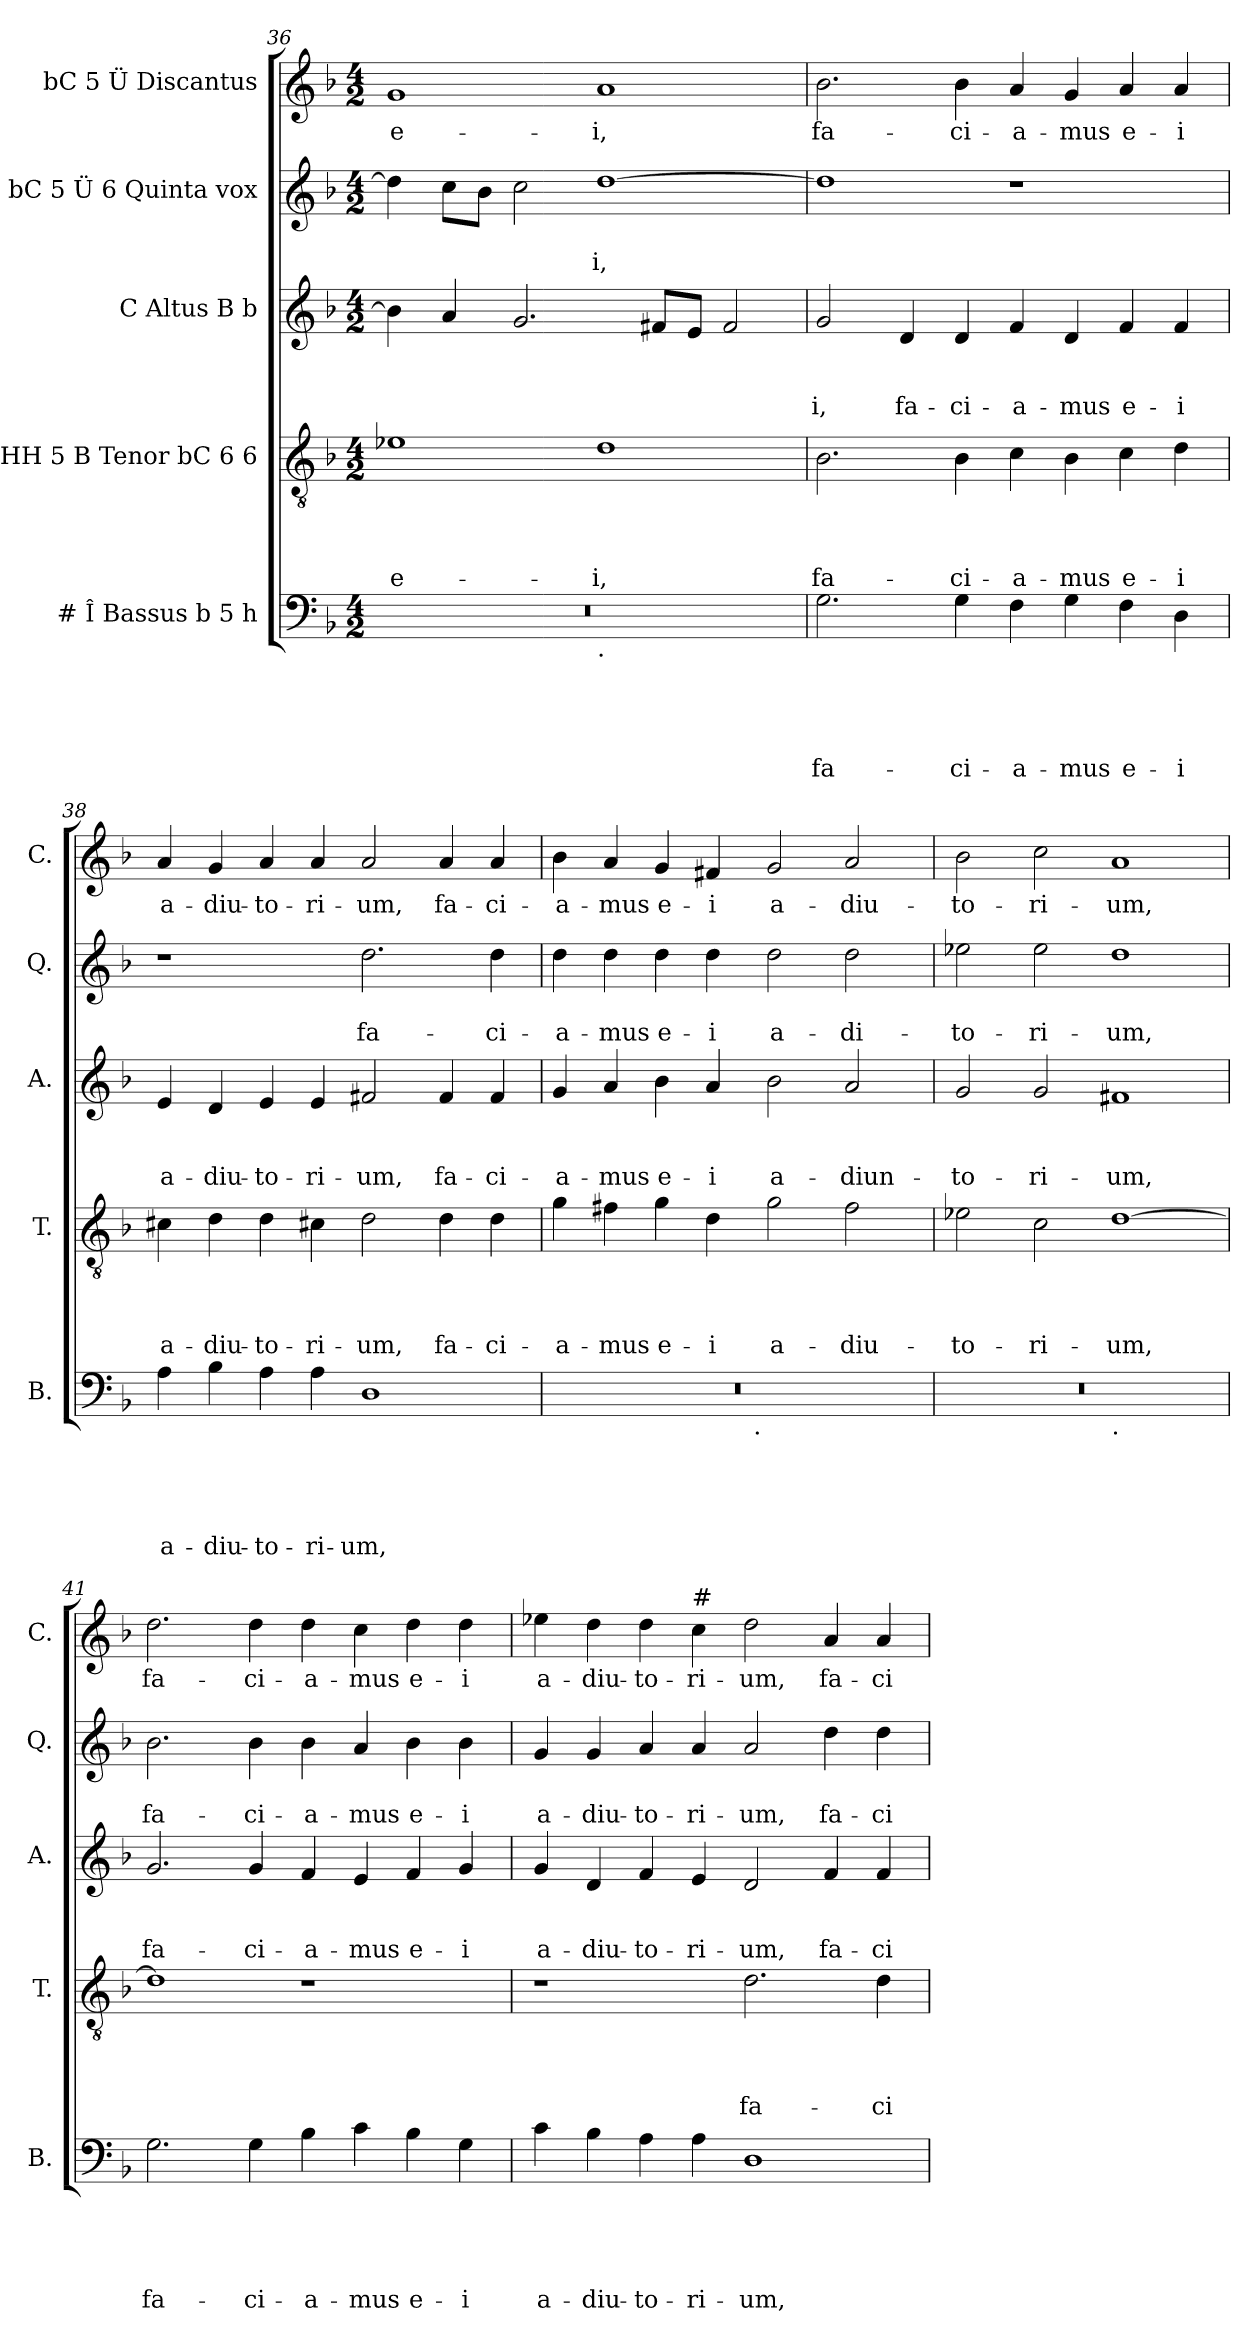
**kern	**text	**text	**text	**text	**text	**kern	**text	**text	**text	**text	**kern	**text	**text	**text	**kern	**text	**text	**kern	**text
*part5	*part5	*part5	*part5	*part5	*part5	*part4	*part4	*part4	*part4	*part4	*part3	*part3	*part3	*part3	*part2	*part2	*part2	*part1	*part1
*staff5	*staff5	*staff5	*staff5	*staff5	*staff5	*staff4	*staff4	*staff4	*staff4	*staff4	*staff3	*staff3	*staff3	*staff3	*staff2	*staff2	*staff2	*staff1	*staff1
*I"# Î Bassus b 5 h	*	*	*	*	*	*I"ú.HH 5 B Tenor bC 6 6	*	*	*	*	*I"C Altus B b	*	*	*	*I"bC 5 Ü 6 Quinta vox	*	*	*I"bC 5 Ü Discantus	*
*I'B.	*	*	*	*	*	*I'T.	*	*	*	*	*I'A.	*	*	*	*I'Q.	*	*	*I'C.	*
*clefF4	*	*	*	*	*	*clefGv2	*	*	*	*	*clefG2	*	*	*	*clefG2	*	*	*clefG2	*
*k[b-]	*	*	*	*	*	*k[b-]	*	*	*	*	*k[b-]	*	*	*	*k[b-]	*	*	*k[b-]	*
*F:	*	*	*	*	*	*F:	*	*	*	*	*F:	*	*	*	*F:	*	*	*F:	*
*M4/2	*	*	*	*	*	*M4/2	*	*	*	*	*M4/2	*	*	*	*M4/2	*	*	*M4/2	*
=36	=36	=36	=36	=36	=36	=36	=36	=36	=36	=36	=36	=36	=36	=36	=36	=36	=36	=36	=36
!	!	!	!	!	!	!	!	!	!	!LO:LY:b:rj	!	!	!	!	!	!	!	!	!LO:LY:b:rj
*^	*	*	*	*	*	*	*	*	*	*	*	*	*	*	*	*	*	*	*
0r	1ryy	.	.	.	.	.	1e-X	.	.	.	e-	4b-\]	.	.	.	4dd\]	.	.	1g	e-
.	.	.	.	.	.	.	.	.	.	.	.	4a/	.	.	.	8cc\L	.	.	.	.
.	.	.	.	.	.	.	.	.	.	.	.	.	.	.	.	8b-\J	.	.	.	.
.	.	.	.	.	.	.	.	.	.	.	.	2.g/	.	.	.	2cc\	.	.	.	.
!	!LO:TX:b:t=.	!	!	!	!	!	!	!	!	!	!	!	!	!	!	!	!	!	!	!
!	!	!	!	!	!	!	!	!	!	!	!LO:LY:b	!	!	!	!	!	!	!LO:LY:b:rj	!	!LO:LY:b
.	1ryy	.	.	.	.	.	1d	.	.	.	-i,	.	.	.	.	[>1dd	.	-i,	1a	-i,
.	.	.	.	.	.	.	.	.	.	.	.	8f#X/L	.	.	.	.	.	.	.	.
.	.	.	.	.	.	.	.	.	.	.	.	8e/J	.	.	.	.	.	.	.	.
.	.	.	.	.	.	.	.	.	.	.	.	2f#/	.	.	.	.	.	.	.	.
=37	=37	=37	=37	=37	=37	=37	=37	=37	=37	=37	=37	=37	=37	=37	=37	=37	=37	=37	=37	=37
!	!	!	!	!	!	!LO:LY:b	!	!	!	!	!LO:LY:b	!	!	!	!LO:LY:b	!	!	!	!	!LO:LY:b
*v	*v	*	*	*	*	*	*	*	*	*	*	*	*	*	*	*	*	*	*	*
2.G\	.	.	.	.	fa-	2.B-\	.	.	.	fa-	2g/	.	.	-i,	1dd]	.	.	2.b-\	fa-
!	!	!	!	!	!	!	!	!	!	!	!	!	!	!LO:LY:b	!	!	!	!	!
.	.	.	.	.	.	.	.	.	.	.	4d/	.	.	fa-	.	.	.	.	.
!	!	!	!	!	!LO:LY:b	!	!	!	!	!LO:LY:b	!	!	!	!LO:LY:b	!	!	!	!	!LO:LY:b
4G\	.	.	.	.	-ci-	4B-\	.	.	.	-ci-	4d/	.	.	-ci-	.	.	.	4b-\	-ci-
!	!	!	!	!	!LO:LY:b	!	!	!	!	!LO:LY:b	!	!	!	!LO:LY:b	!	!	!	!	!LO:LY:b
4F\	.	.	.	.	-a-	4c\	.	.	.	-a-	4f/	.	.	-a-	1r	.	.	4a/	-a-
!	!	!	!	!	!LO:LY:b	!	!	!	!	!LO:LY:b	!	!	!	!LO:LY:b	!	!	!	!	!LO:LY:b
4G\	.	.	.	.	-mus	4B-\	.	.	.	-mus	4d/	.	.	-mus	.	.	.	4g/	-mus
!	!	!	!	!	!LO:LY:b	!	!	!	!	!LO:LY:b	!	!	!	!LO:LY:b	!	!	!	!	!LO:LY:b
4F\	.	.	.	.	e-	4c\	.	.	.	e-	4f/	.	.	e-	.	.	.	4a/	e-
!	!	!	!	!	!LO:LY:b	!	!	!	!	!LO:LY:b	!	!	!	!LO:LY:b	!	!	!	!	!LO:LY:b
4D\	.	.	.	.	-i	4d\	.	.	.	-i	4f/	.	.	-i	.	.	.	4a/	-i
=38	=38	=38	=38	=38	=38	=38	=38	=38	=38	=38	=38	=38	=38	=38	=38	=38	=38	=38	=38
!	!	!	!	!	!LO:LY:b	!	!	!	!	!LO:LY:b	!	!	!	!LO:LY:b	!	!	!	!	!LO:LY:b
4A\	.	.	.	.	a-	4c#X\	.	.	.	a-	4e/	.	.	a-	1r	.	.	4a/	a-
!	!	!	!	!	!LO:LY:b	!	!	!	!	!LO:LY:b	!	!	!	!LO:LY:b	!	!	!	!	!LO:LY:b
4B-\	.	.	.	.	-diu-	4d\	.	.	.	-diu-	4d/	.	.	-diu-	.	.	.	4g/	-diu-
!	!	!	!	!	!LO:LY:b	!	!	!	!	!LO:LY:b	!	!	!	!LO:LY:b	!	!	!	!	!LO:LY:b
4A\	.	.	.	.	-to-	4d\	.	.	.	-to-	4e/	.	.	-to-	.	.	.	4a/	-to-
!	!	!	!	!	!LO:LY:b	!	!	!	!	!LO:LY:b	!	!	!	!LO:LY:b	!	!	!	!	!LO:LY:b
4A\	.	.	.	.	-ri-	4c#X\	.	.	.	-ri-	4e/	.	.	-ri-	.	.	.	4a/	-ri-
!	!	!	!	!	!LO:LY:b	!	!	!	!	!LO:LY:b	!	!	!	!LO:LY:b	!	!	!LO:LY:b	!	!LO:LY:b
1D	.	.	.	.	-um,	2d\	.	.	.	-um,	2f#X/	.	.	-um,	2.dd\	.	fa-	2a/	-um,
!	!	!	!	!	!	!	!	!	!	!LO:LY:b	!	!	!	!LO:LY:b	!	!	!	!	!LO:LY:b
.	.	.	.	.	.	4d\	.	.	.	fa-	4f#/	.	.	fa-	.	.	.	4a/	fa-
!	!	!	!	!	!	!	!	!	!	!LO:LY:b	!	!	!	!LO:LY:b	!	!	!LO:LY:b	!	!LO:LY:b
.	.	.	.	.	.	4d\	.	.	.	-ci-	4f#/	.	.	-ci-	4dd\	.	-ci-	4a/	-ci-
=39	=39	=39	=39	=39	=39	=39	=39	=39	=39	=39	=39	=39	=39	=39	=39	=39	=39	=39	=39
!	!	!	!	!	!	!	!	!	!	!LO:LY:b	!	!	!	!LO:LY:b	!	!	!LO:LY:b	!	!LO:LY:b
*^	*	*	*	*	*	*	*	*	*	*	*	*	*	*	*	*	*	*	*
0r	2ryy	.	.	.	.	.	4g\	.	.	.	-a-	4g/	.	.	-a-	4dd\	.	-a-	4b-\	-a-
!	!	!	!	!	!	!	!	!	!	!	!LO:LY:b	!	!	!	!LO:LY:b	!	!	!LO:LY:b	!	!LO:LY:b
.	.	.	.	.	.	.	4f#X\	.	.	.	-mus	4a/	.	.	-mus	4dd\	.	-mus	4a/	-mus
!	!	!	!	!	!	!	!	!	!	!	!LO:LY:b	!	!	!	!LO:LY:b	!	!	!LO:LY:b	!	!LO:LY:b
.	4...ryy	.	.	.	.	.	4g\	.	.	.	e-	4b-\	.	.	e-	4dd\	.	e-	4g/	e-
!	!	!	!	!	!	!	!	!	!	!	!LO:LY:b	!	!	!	!LO:LY:b	!	!	!LO:LY:b	!	!LO:LY:b
.	.	.	.	.	.	.	4d\	.	.	.	-i	4a/	.	.	-i	4dd\	.	-i	4f#X/	-i
!	!LO:TX:b:t=.	!	!	!	!	!	!	!	!	!	!	!	!	!	!	!	!	!	!	!
.	1ryy	.	.	.	.	.	.	.	.	.	.	.	.	.	.	.	.	.	.	.
!	!	!	!	!	!	!	!	!	!	!	!LO:LY:b	!	!	!	!LO:LY:b	!	!	!LO:LY:b	!	!LO:LY:b
.	.	.	.	.	.	.	2g\	.	.	.	a-	2b-\	.	.	a-	2dd\	.	a-	2g/	a-
!	!	!	!	!	!	!	!	!	!	!	!LO:LY:b	!	!	!	!LO:LY:b:rj	!	!	!LO:LY:b	!	!LO:LY:b
.	.	.	.	.	.	.	2f#\	.	.	.	-diu-	2a/	.	.	-diun-	2dd\	.	-di-	2a/	-diu-
.	32ryy	.	.	.	.	.	.	.	.	.	.	.	.	.	.	.	.	.	.	.
!!LO:LB:g=z
=40	=40	=40	=40	=40	=40	=40	=40	=40	=40	=40	=40	=40	=40	=40	=40	=40	=40	=40	=40	=40
!	!	!	!	!	!	!	!	!	!	!	!LO:LY:b	!	!	!	!LO:LY:b	!	!	!LO:LY:b	!	!LO:LY:b
0r	1ryy	.	.	.	.	.	2e-X\	.	.	.	-to-	2g/	.	.	-to-	2ee-X\	.	-to-	2b-\	-to-
!	!	!	!	!	!	!	!	!	!	!	!LO:LY:b	!	!	!	!LO:LY:b	!	!	!LO:LY:b	!	!LO:LY:b
.	.	.	.	.	.	.	2c\	.	.	.	-ri-	2g/	.	.	-ri-	2ee-\	.	-ri-	2cc\	-ri-
!	!LO:TX:b:t=.	!	!	!	!	!	!	!	!	!	!	!	!	!	!	!	!	!	!	!
!	!	!	!	!	!	!	!	!	!	!	!LO:LY:b	!	!	!	!LO:LY:b	!	!	!LO:LY:b	!	!LO:LY:b
.	1ryy	.	.	.	.	.	[>1d	.	.	.	-um,	1f#X	.	.	-um,	1dd	.	-um,	1a	-um,
=41	=41	=41	=41	=41	=41	=41	=41	=41	=41	=41	=41	=41	=41	=41	=41	=41	=41	=41	=41	=41
!	!	!	!	!	!	!LO:LY:b	!	!	!	!	!	!	!	!	!LO:LY:b	!	!	!LO:LY:b	!	!LO:LY:b
*v	*v	*	*	*	*	*	*	*	*	*	*	*	*	*	*	*	*	*	*	*
2.G\	.	.	.	.	fa-	1d]	.	.	.	.	2.g/	.	.	fa-	2.b-\	.	fa-	2.dd\	fa-
!	!	!	!	!	!LO:LY:b	!	!	!	!	!	!	!	!	!LO:LY:b	!	!	!LO:LY:b	!	!LO:LY:b
4G\	.	.	.	.	-ci-	.	.	.	.	.	4g/	.	.	-ci-	4b-\	.	-ci-	4dd\	-ci-
!	!	!	!	!	!LO:LY:b	!	!	!	!	!	!	!	!	!LO:LY:b	!	!	!LO:LY:b	!	!LO:LY:b
4B-\	.	.	.	.	-a-	1r	.	.	.	.	4f/	.	.	-a-	4b-\	.	-a-	4dd\	-a-
!	!	!	!	!	!LO:LY:b	!	!	!	!	!	!	!	!	!LO:LY:b	!	!	!LO:LY:b	!	!LO:LY:b
4c\	.	.	.	.	-mus	.	.	.	.	.	4e/	.	.	-mus	4a/	.	-mus	4cc\	-mus
!	!	!	!	!	!LO:LY:b	!	!	!	!	!	!	!	!	!LO:LY:b	!	!	!LO:LY:b	!	!LO:LY:b
4B-\	.	.	.	.	e-	.	.	.	.	.	4f/	.	.	e-	4b-\	.	e-	4dd\	e-
!	!	!	!	!	!LO:LY:b	!	!	!	!	!	!	!	!	!LO:LY:b	!	!	!LO:LY:b	!	!LO:LY:b
4G\	.	.	.	.	-i	.	.	.	.	.	4g/	.	.	-i	4b-\	.	-i	4dd\	-i
=42	=42	=42	=42	=42	=42	=42	=42	=42	=42	=42	=42	=42	=42	=42	=42	=42	=42	=42	=42
!	!	!	!	!	!LO:LY:b	!	!	!	!	!	!	!	!	!LO:LY:b	!	!	!LO:LY:b	!	!LO:LY:b
4c\	.	.	.	.	a-	1r	.	.	.	.	4g/	.	.	a-	4g/	.	a-	4ee-X\	a-
!	!	!	!	!	!LO:LY:b	!	!	!	!	!	!	!	!	!LO:LY:b	!	!	!LO:LY:b	!	!LO:LY:b
4B-\	.	.	.	.	-diu-	.	.	.	.	.	4d/	.	.	-diu-	4g/	.	-diu-	4dd\	-diu-
!	!	!	!	!	!LO:LY:b	!	!	!	!	!	!	!	!	!LO:LY:b	!	!	!LO:LY:b	!	!LO:LY:b
4A\	.	.	.	.	-to-	.	.	.	.	.	4f/	.	.	-to-	4a/	.	-to-	4dd\	-to-
!	!	!	!	!	!	!	!	!	!	!	!	!	!	!	!	!	!	!LO:TX:a:t=#	!
!	!	!	!	!	!LO:LY:b	!	!	!	!	!	!	!	!	!LO:LY:b	!	!	!LO:LY:b	!	!LO:LY:b
4A\	.	.	.	.	-ri-	.	.	.	.	.	4e/	.	.	-ri-	4a/	.	-ri-	4cc\	-ri-
!	!	!	!	!	!LO:LY:b	!	!	!	!	!LO:LY:b	!	!	!	!LO:LY:b	!	!	!LO:LY:b	!	!LO:LY:b
1D	.	.	.	.	-um,	2.d\	.	.	.	fa-	2d/	.	.	-um,	2a/	.	-um,	2dd\	-um,
!	!	!	!	!	!	!	!	!	!	!	!	!	!	!LO:LY:b	!	!	!LO:LY:b	!	!LO:LY:b
.	.	.	.	.	.	.	.	.	.	.	4f/	.	.	fa-	4dd\	.	fa-	4a/	fa-
!	!	!	!	!	!	!	!	!	!	!LO:LY:b	!	!	!	!LO:LY:b	!	!	!LO:LY:b	!	!LO:LY:b
.	.	.	.	.	.	4d\	.	.	.	-ci-	4f/	.	.	-ci-	4dd\	.	-ci-	4a/	-ci-
=	=	=	=	=	=	=	=	=	=	=	=	=	=	=	=	=	=	=	=
*-	*-	*-	*-	*-	*-	*-	*-	*-	*-	*-	*-	*-	*-	*-	*-	*-	*-	*-	*-
